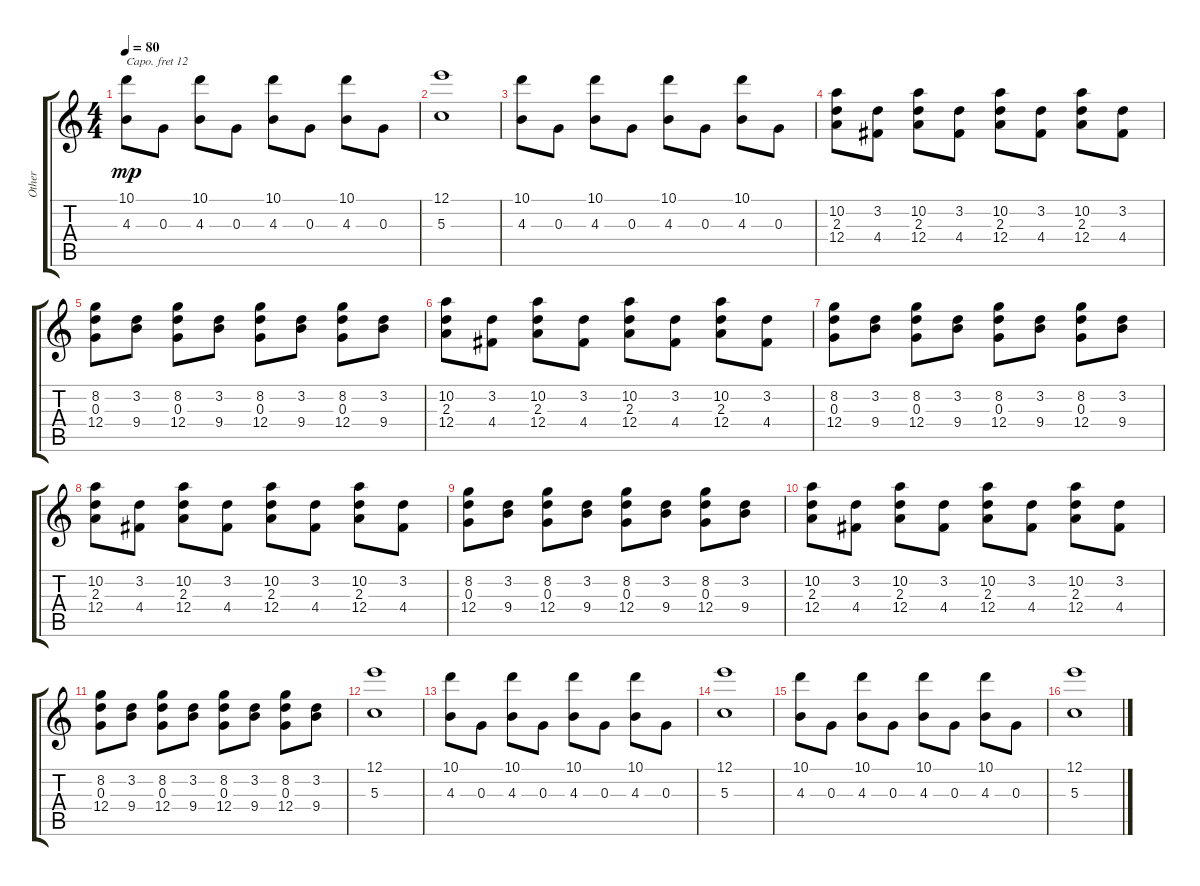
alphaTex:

\track ("Other" "Other") {instrument rockorgan}
\staff {score tabs}
\capo 12
\tuning (E4 B3 G3 D3 A2 E2) {hide}
\ts (4 4)
\tempo 80
\clef g2
\ks c
(10.1 4.3).8{dy mp} 0.3.8 (10.1 4.3).8 0.3.8 (10.1 4.3).8 0.3.8 (10.1 4.3).8 0.3.8 |
(12.1 5.3).1 |
(10.1 4.3).8 0.3.8 (10.1 4.3).8 0.3.8 (10.1 4.3).8 0.3.8 (10.1 4.3).8 0.3.8 |
(10.2 2.3 12.4).8 (3.2 4.4).8 (10.2 2.3 12.4).8 (3.2 4.4).8 (10.2 2.3 12.4).8 (3.2 4.4).8 (10.2 2.3 12.4).8 (3.2 4.4).8 |
(8.2 0.3 12.4).8 (3.2 9.4).8 (8.2 0.3 12.4).8 (3.2 9.4).8 (8.2 0.3 12.4).8 (3.2 9.4).8 (8.2 0.3 12.4).8 (3.2 9.4).8 |
(10.2 2.3 12.4).8 (3.2 4.4).8 (10.2 2.3 12.4).8 (3.2 4.4).8 (10.2 2.3 12.4).8 (3.2 4.4).8 (10.2 2.3 12.4).8 (3.2 4.4).8 |
(8.2 0.3 12.4).8 (3.2 9.4).8 (8.2 0.3 12.4).8 (3.2 9.4).8 (8.2 0.3 12.4).8 (3.2 9.4).8 (8.2 0.3 12.4).8 (3.2 9.4).8 |
(10.2 2.3 12.4).8 (3.2 4.4).8 (10.2 2.3 12.4).8 (3.2 4.4).8 (10.2 2.3 12.4).8 (3.2 4.4).8 (10.2 2.3 12.4).8 (3.2 4.4).8 |
(8.2 0.3 12.4).8 (3.2 9.4).8 (8.2 0.3 12.4).8 (3.2 9.4).8 (8.2 0.3 12.4).8 (3.2 9.4).8 (8.2 0.3 12.4).8 (3.2 9.4).8 |
(10.2 2.3 12.4).8 (3.2 4.4).8 (10.2 2.3 12.4).8 (3.2 4.4).8 (10.2 2.3 12.4).8 (3.2 4.4).8 (10.2 2.3 12.4).8 (3.2 4.4).8 |
(8.2 0.3 12.4).8 (3.2 9.4).8 (8.2 0.3 12.4).8 (3.2 9.4).8 (8.2 0.3 12.4).8 (3.2 9.4).8 (8.2 0.3 12.4).8 (3.2 9.4).8 |
(12.1 5.3).1 |
(10.1 4.3).8 0.3.8 (10.1 4.3).8 0.3.8 (10.1 4.3).8 0.3.8 (10.1 4.3).8 0.3.8 |
(12.1 5.3).1 |
(10.1 4.3).8 0.3.8 (10.1 4.3).8 0.3.8 (10.1 4.3).8 0.3.8 (10.1 4.3).8 0.3.8 |
(12.1 5.3).1
